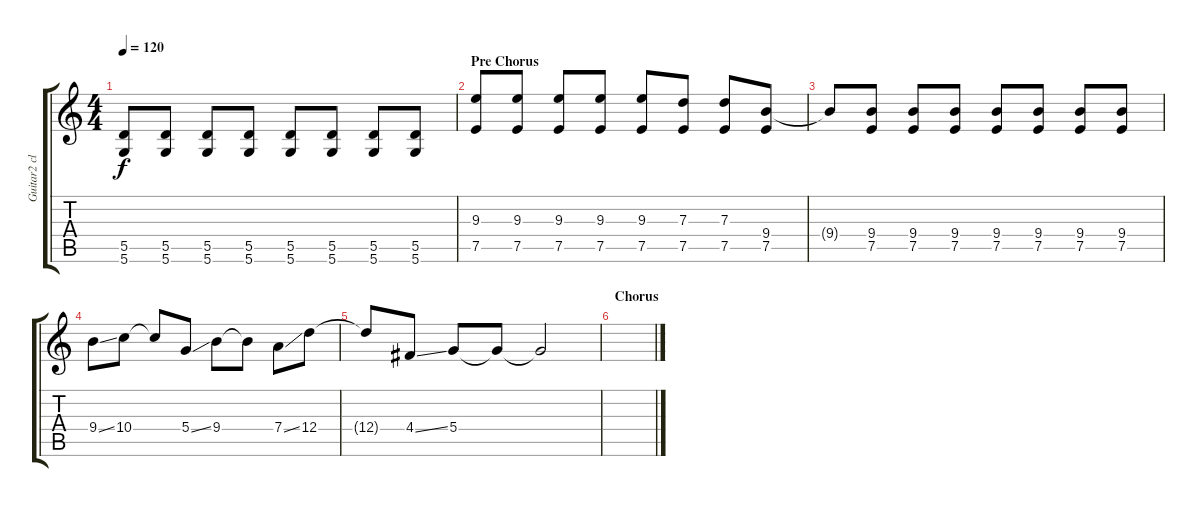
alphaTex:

\track ("Guitar2 clean" "Guitar2 cl") {instrument electricguitarclean}
\staff {score tabs}
\tuning (E4 B3 G3 D3 A2 D2) {hide}
\ts (4 4)
\tempo 120
\clef g2
\ks c
(5.5 5.6).8{dy f} (5.5 5.6).8 (5.5 5.6).8 (5.5 5.6).8 (5.5 5.6).8 (5.5 5.6).8 (5.5 5.6).8 (5.5 5.6).8 |
\section ("" "Pre Chorus ")
(9.3 7.5).8 (9.3 7.5).8 (9.3 7.5).8 (9.3 7.5).8 (9.3 7.5).8 (7.3 7.5).8 (7.3 7.5).8 (9.4 7.5).8 |
9.4{t}.8 (9.4 7.5).8 (9.4 7.5).8 (9.4 7.5).8 (9.4 7.5).8 (9.4 7.5).8 (9.4 7.5).8 (9.4 7.5).8 |
9.4{ss}.8 10.4.8 10.4{t}.8 5.4{ss}.8 9.4.8 9.4{t}.8 7.4{ss}.8 12.4.8 |
12.4{t}.8 4.4{ss}.8 5.4.8 5.4{t}.8 5.4{t}.2 |
\section ("" "Chorus")
